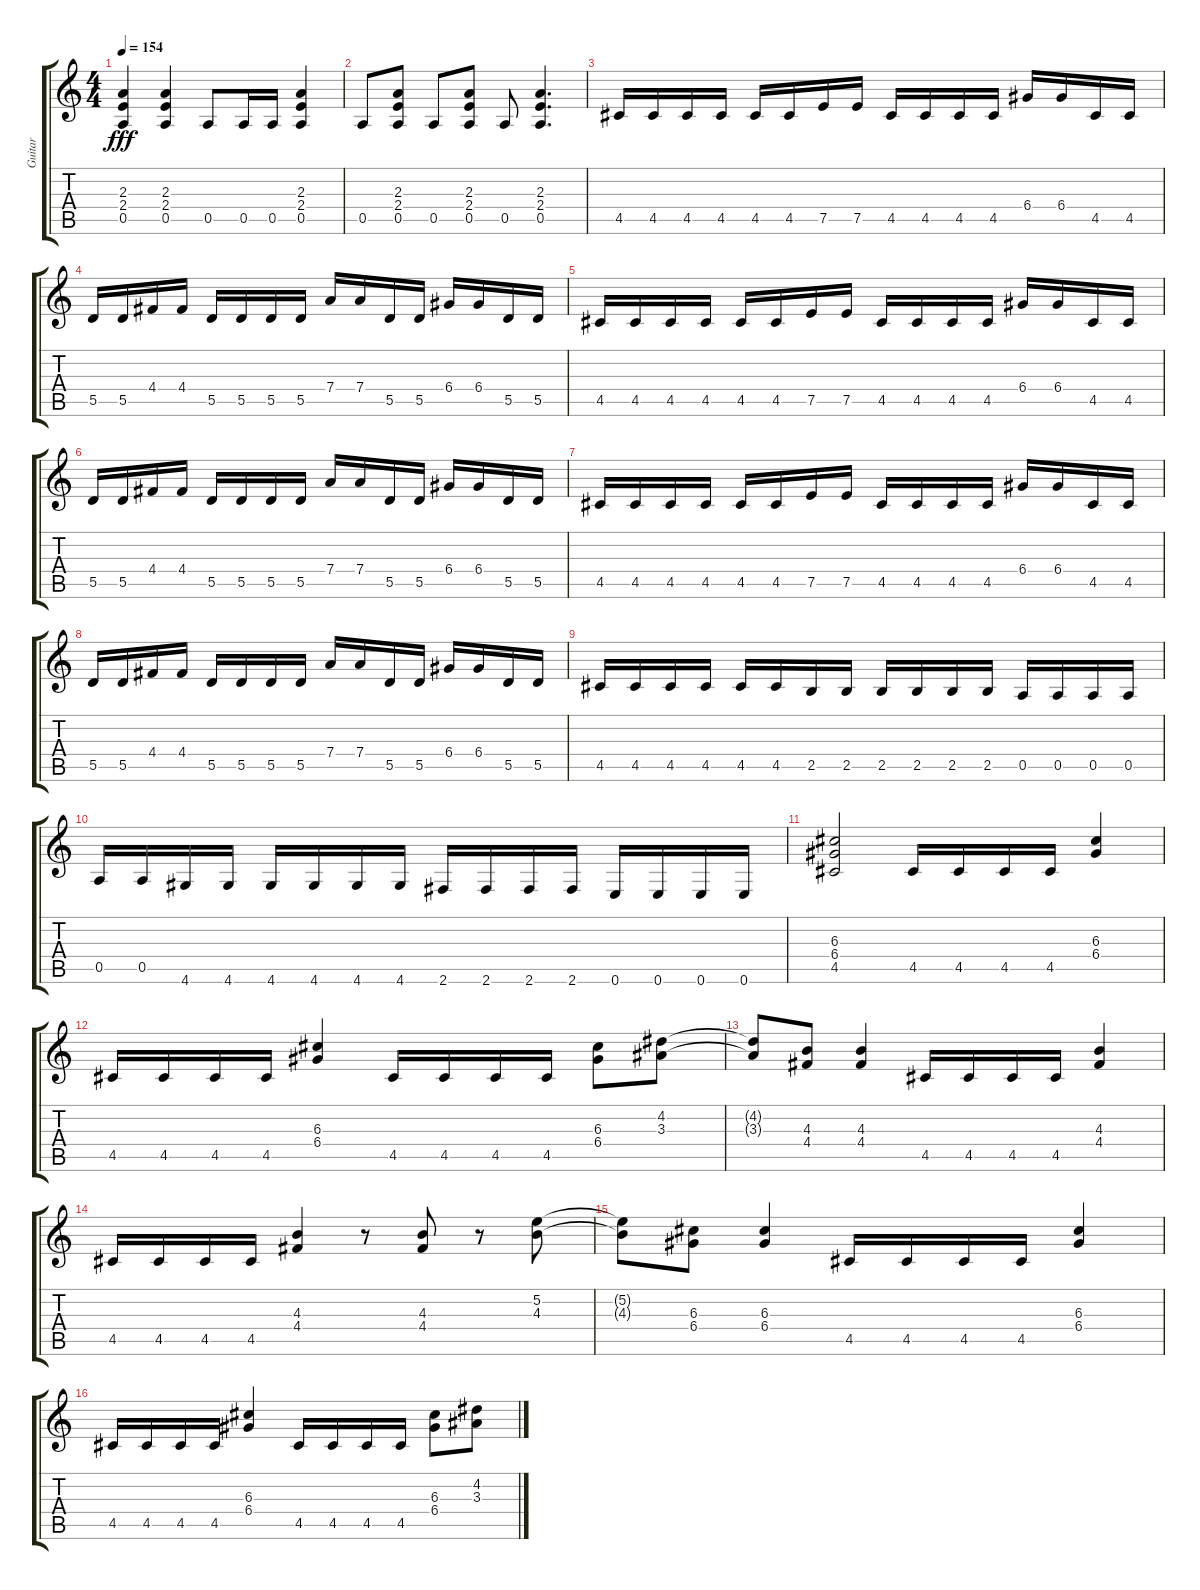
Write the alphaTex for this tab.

\track ("Guitar" "Guitar") {instrument distortionguitar}
\staff {score tabs}
\tuning (E4 B3 G3 D3 A2 E2) {hide}
\ts (4 4)
\tempo 154
\clef g2
\ks c
(2.3{t} 2.4{t} 0.5{t}).4{dy fff} (2.3 2.4 0.5).4 0.5.8 0.5.16 0.5.16 (2.3 2.4 0.5).4 |
0.5.8 (2.3 2.4 0.5).8 0.5.8 (2.3 2.4 0.5).8 0.5.8 (2.3 2.4 0.5).4{d} |
4.5.16 4.5.16 4.5.16 4.5.16 4.5.16 4.5.16 7.5.16 7.5.16 4.5.16 4.5.16 4.5.16 4.5.16 6.4.16 6.4.16 4.5.16 4.5.16 |
5.5.16 5.5.16 4.4.16 4.4.16 5.5.16 5.5.16 5.5.16 5.5.16 7.4.16 7.4.16 5.5.16 5.5.16 6.4.16 6.4.16 5.5.16 5.5.16 |
4.5.16 4.5.16 4.5.16 4.5.16 4.5.16 4.5.16 7.5.16 7.5.16 4.5.16 4.5.16 4.5.16 4.5.16 6.4.16 6.4.16 4.5.16 4.5.16 |
5.5.16 5.5.16 4.4.16 4.4.16 5.5.16 5.5.16 5.5.16 5.5.16 7.4.16 7.4.16 5.5.16 5.5.16 6.4.16 6.4.16 5.5.16 5.5.16 |
4.5.16 4.5.16 4.5.16 4.5.16 4.5.16 4.5.16 7.5.16 7.5.16 4.5.16 4.5.16 4.5.16 4.5.16 6.4.16 6.4.16 4.5.16 4.5.16 |
5.5.16 5.5.16 4.4.16 4.4.16 5.5.16 5.5.16 5.5.16 5.5.16 7.4.16 7.4.16 5.5.16 5.5.16 6.4.16 6.4.16 5.5.16 5.5.16 |
4.5.16 4.5.16 4.5.16 4.5.16 4.5.16 4.5.16 2.5.16 2.5.16 2.5.16 2.5.16 2.5.16 2.5.16 0.5.16 0.5.16 0.5.16 0.5.16 |
0.5.16 0.5.16 4.6.16 4.6.16 4.6.16 4.6.16 4.6.16 4.6.16 2.6.16 2.6.16 2.6.16 2.6.16 0.6.16 0.6.16 0.6.16 0.6.16 |
(6.3 6.4 4.5).2 4.5.16 4.5.16 4.5.16 4.5.16 (6.3 6.4).4 |
4.5.16 4.5.16 4.5.16 4.5.16 (6.3 6.4).4 4.5.16 4.5.16 4.5.16 4.5.16 (6.3 6.4).8 (4.2 3.3).8 |
(4.2{t} 3.3{t}).8 (4.3 4.4).8 (4.3 4.4).4 4.5.16 4.5.16 4.5.16 4.5.16 (4.3 4.4).4 |
4.5.16 4.5.16 4.5.16 4.5.16 (4.3 4.4).4 r.8 (4.3 4.4).8 r.8 (5.2 4.3).8 |
(5.2{t} 4.3{t}).8 (6.3 6.4).8 (6.3 6.4).4 4.5.16 4.5.16 4.5.16 4.5.16 (6.3 6.4).4 |
4.5.16 4.5.16 4.5.16 4.5.16 (6.3 6.4).4 4.5.16 4.5.16 4.5.16 4.5.16 (6.3 6.4).8 (4.2 3.3).8
